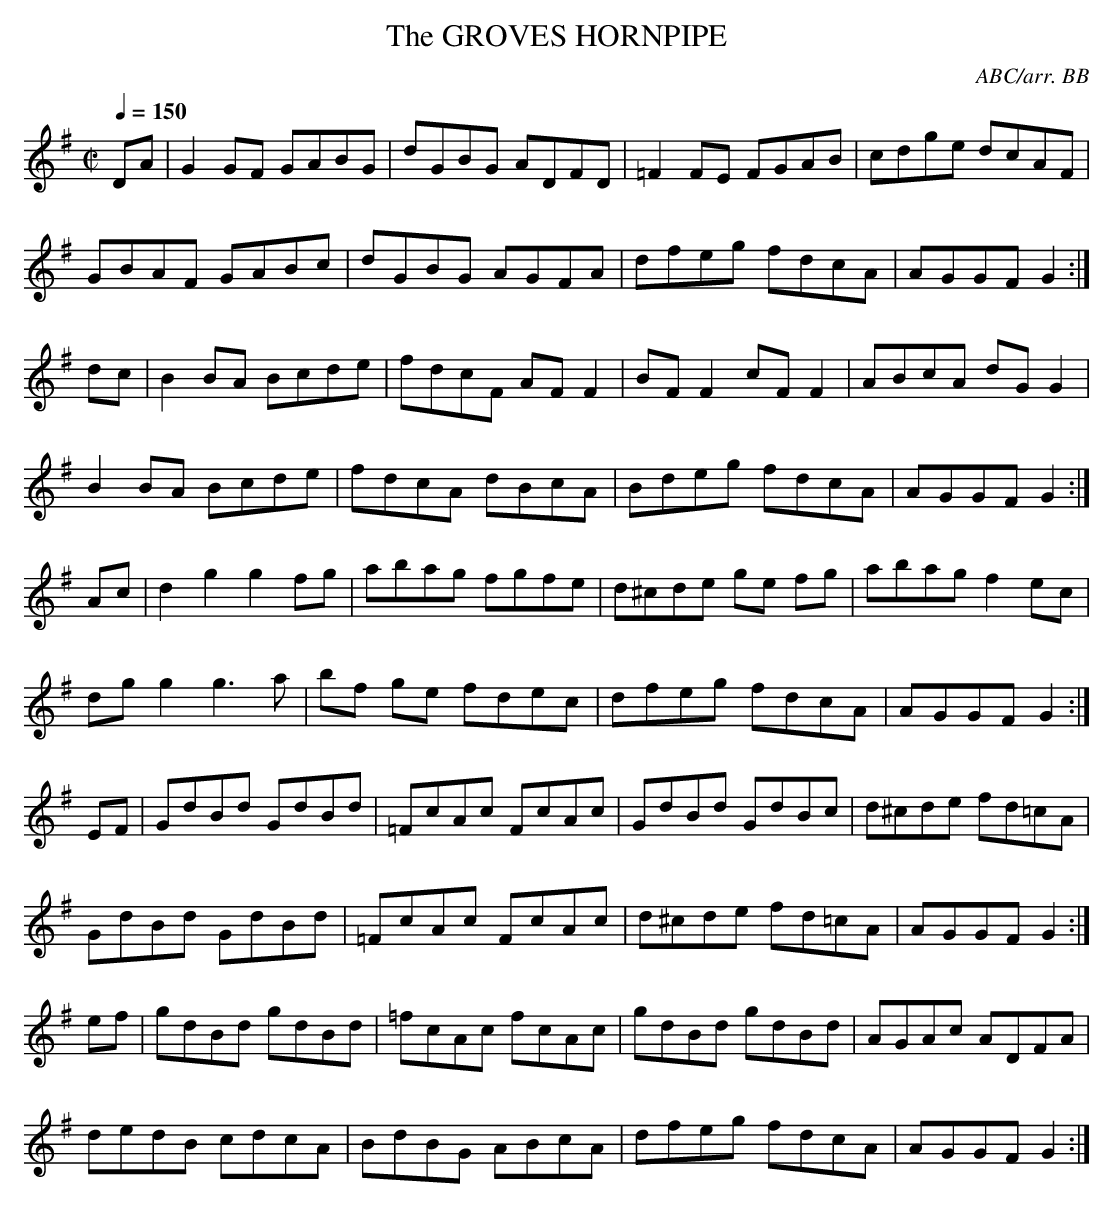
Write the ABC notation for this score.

X:1
T:GROVES HORNPIPE, The
C:ABC/arr. BB
I have put them in parts 1,4 and 5 as they appear in the ONMI
setting (which has only 4 parts - Willie's part 5 is his idea).
M:C|
L:1/8
Q:1/4=150
K:G
DA|G2GF GABG|dGBG ADFD|=F2FE FGAB|cdge dcAF|
GBAF GABc|dGBG AGFA|dfeg fdcA|AGGF G2 :|
dc|B2BA Bcde|fdcF AFF2|BFF2 cFF2|ABcA dGG2|
B2BA Bcde|fdcA dBcA|Bdeg fdcA|AGGF G2 :|
Ac|d2g2 g2fg|abag fgfe|d^cde ge fg|abag f2ec|
dgg2 g3a|bf ge fdec|dfeg fdcA|AGGF G2 :|
EF|GdBd GdBd|=FcAc FcAc|GdBd GdBc|d^cde fd=cA|
GdBd GdBd|=FcAc FcAc|d^cde fd=cA|AGGF G2 :|
ef|gdBd gdBd|=fcAc fcAc|gdBd gdBd|AGAc ADFA|
dedB cdcA|BdBG ABcA|dfeg fdcA|AGGF G2 :|
